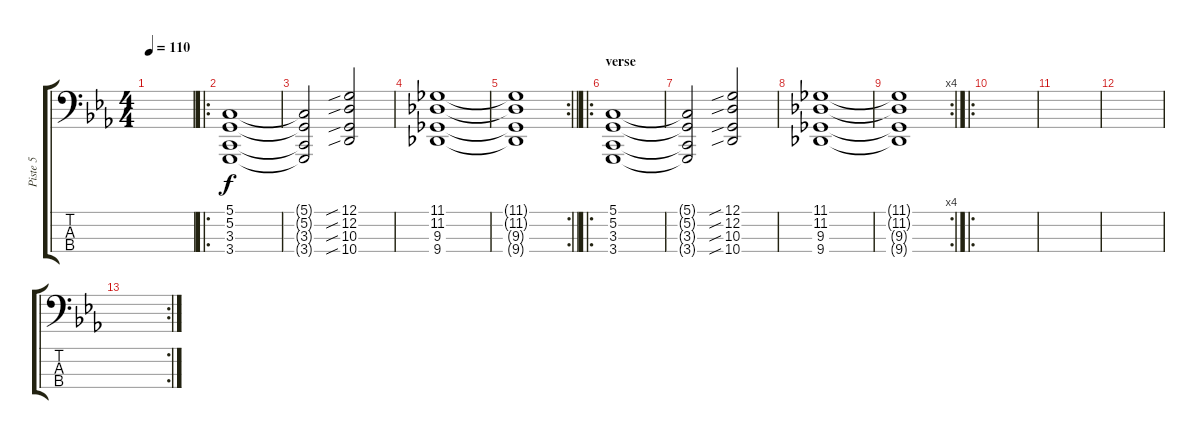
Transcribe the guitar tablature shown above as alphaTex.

\track ("Piste 5" "Piste 5") {instrument choiraahs}
\staff {score tabs}
\tuning (G2 D2 A1 E1) {hide}
\ts (4 4)
\tempo 110
\clef f4
\ks cminor
|
\ro
(5.1 5.2 3.3 3.4).1 |
(5.1{t} 5.2{t} 3.3{t} 3.4{t}).2 (12.1{sib} 12.2{sib} 10.3{sib} 10.4{sib}).2 |
(11.1 11.2 9.3 9.4).1 |
\rc 2
\barLineRight lightlight
(11.1{t} 11.2{t} 9.3{t} 9.4{t}).1 |
\ro
\section ("" "verse")
(5.1 5.2 3.3 3.4).1 |
(5.1{t} 5.2{t} 3.3{t} 3.4{t}).2 (12.1{sib} 12.2{sib} 10.3{sib} 10.4{sib}).2 |
(11.1 11.2 9.3 9.4).1 |
\rc 4
(11.1{t} 11.2{t} 9.3{t} 9.4{t}).1 |
\ro
|
|
|
\rc 2
